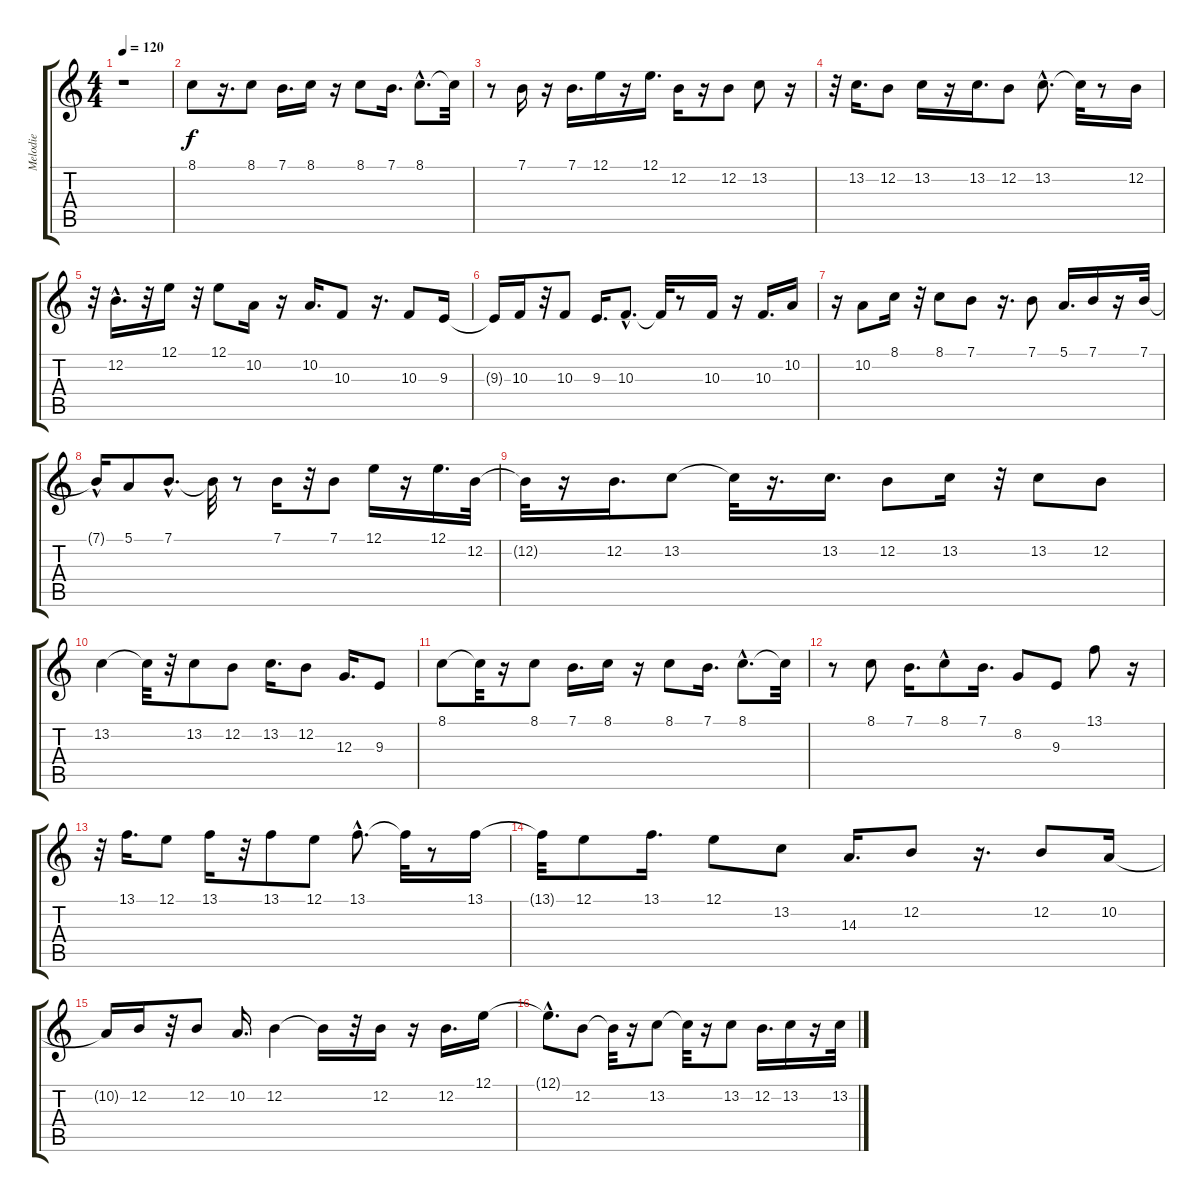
\track ("Melodie" "Melodie") {instrument lead2sawtooth}
\staff {score tabs}
\tuning (E4 B3 G3 D3 A2 E2) {hide}
\ts (4 4)
\tempo 120
\clef g2
\ks c
r.1{dy f} |
8.1.8 r.16{d} 8.1.8 7.1.16{d} 8.1.16 r.16 8.1.8 7.1.16{d} 8.1{hac}.8{d} 8.1{t}.32 |
r.8 7.1.16 r.16 7.1.16{d} 12.1.16 r.16 12.1.16{d} 12.2.16 r.16 12.2.8 13.2.8 r.16 |
r.32 13.2.16{d} 12.2.8 13.2.16 r.16 13.2.16{d} 12.2.8 13.2{hac}.8{d} 13.2{t}.32 r.8 12.2.16 |
r.32 12.2{hac}.16{d} r.32 12.1.16 r.32 12.1.8 10.2.16 r.16 10.2.16{d} 10.3.8 r.16{d} 10.3.8 9.3.16 |
9.3{t}.16 10.3.16 r.32 10.3.8 9.3.16{d} 10.3{hac}.8{d} 10.3{t}.32 r.8 10.3.16 r.16 10.3.16{d} 10.2.16 |
r.16 10.2.8 8.1.16 r.32 8.1.8 7.1.8 r.16{d} 7.1.8 5.1.16{d} 7.1.16 r.16 7.1.32 |
7.1{hac t}.16 5.1.8 7.1{hac}.8{d} 7.1{t}.32 r.8 7.1.16 r.32 7.1.8 12.1.16 r.16 12.1.16{d} 12.2.32 |
12.2{t}.32 r.16 12.2.16{d} 13.2.8 13.2{t}.32 r.16{d} 13.2.16{d} 12.2.8 13.2.16 r.32 13.2.8 12.2.8 |
13.2.4 13.2{t}.32 r.32 13.2.8 12.2.8 13.2.16{d} 12.2.8 12.3.16{d} 9.3.8 |
8.1.8 8.1{t}.32 r.16 8.1.8 7.1.16{d} 8.1.16 r.16 8.1.8 7.1.16{d} 8.1{hac}.8{d} 8.1{t}.32 |
r.8 8.1.8 7.1.16{d} 8.1{hac}.8 7.1.16{d} 8.2.8 9.3.8 13.1.8 r.16 |
r.32 13.1.16{d} 12.1.8 13.1.16 r.32 13.1.8 12.1.8 13.1{hac}.8{d} 13.1{t}.32 r.8 13.1.16 |
13.1{t}.32 12.1.8 13.1.16{d} 12.1.8 13.2.8 14.3.16{d} 12.2.8 r.16{d} 12.2.8 10.2.16 |
10.2{t}.16 12.2.16 r.32 12.2.8 10.2.16{d} 12.2.4 12.2{t}.16 r.32 12.2.16 r.16 12.2.16{d} 12.1.16 |
12.1{hac t}.8{d} 12.2.8 12.2{t}.32 r.16 13.2.8 13.2{t}.32 r.16 13.2.8 12.2.16{d} 13.2.16 r.16 13.2.32
